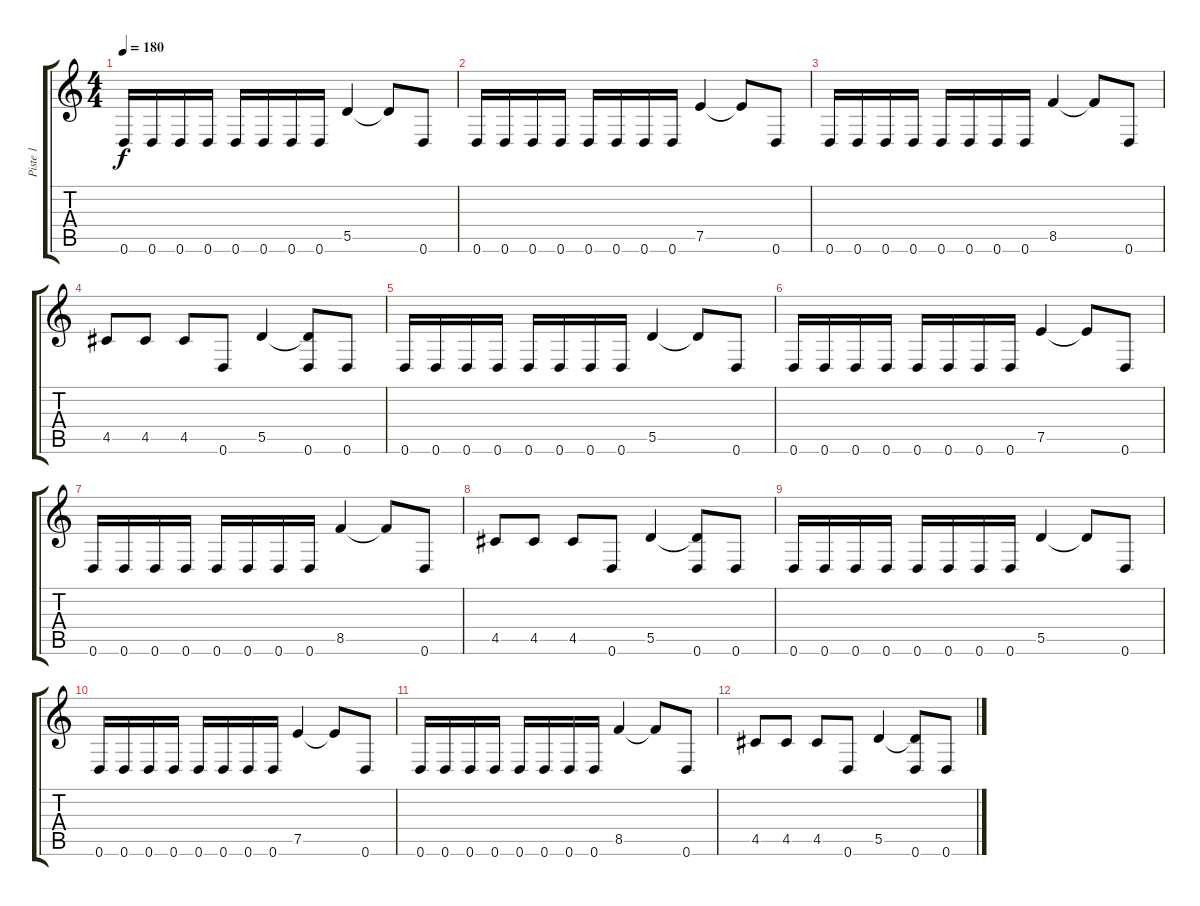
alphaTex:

\track ("Piste 1" "Piste 1") {instrument distortionguitar}
\staff {score tabs}
\tuning (E4 B3 G3 D3 A2 D2) {hide}
\ts (4 4)
\tempo 180
\clef g2
\ks c
0.6.16{dy f} 0.6.16 0.6.16 0.6.16 0.6.16 0.6.16 0.6.16 0.6.16 5.5.4 5.5{t}.8 0.6.8 |
0.6.16 0.6.16 0.6.16 0.6.16 0.6.16 0.6.16 0.6.16 0.6.16 7.5.4 7.5{t}.8 0.6.8 |
0.6.16 0.6.16 0.6.16 0.6.16 0.6.16 0.6.16 0.6.16 0.6.16 8.5.4 8.5{t}.8 0.6.8 |
4.5.8 4.5.8 4.5.8 0.6.8 5.5.4 (5.5{t} 0.6).8 0.6.8 |
0.6.16 0.6.16 0.6.16 0.6.16 0.6.16 0.6.16 0.6.16 0.6.16 5.5.4 5.5{t}.8 0.6.8 |
0.6.16 0.6.16 0.6.16 0.6.16 0.6.16 0.6.16 0.6.16 0.6.16 7.5.4 7.5{t}.8 0.6.8 |
0.6.16 0.6.16 0.6.16 0.6.16 0.6.16 0.6.16 0.6.16 0.6.16 8.5.4 8.5{t}.8 0.6.8 |
4.5.8 4.5.8 4.5.8 0.6.8 5.5.4 (5.5{t} 0.6).8 0.6.8 |
0.6.16 0.6.16 0.6.16 0.6.16 0.6.16 0.6.16 0.6.16 0.6.16 5.5.4 5.5{t}.8 0.6.8 |
0.6.16 0.6.16 0.6.16 0.6.16 0.6.16 0.6.16 0.6.16 0.6.16 7.5.4 7.5{t}.8 0.6.8 |
0.6.16 0.6.16 0.6.16 0.6.16 0.6.16 0.6.16 0.6.16 0.6.16 8.5.4 8.5{t}.8 0.6.8 |
4.5.8 4.5.8 4.5.8 0.6.8 5.5.4 (5.5{t} 0.6).8 0.6.8
